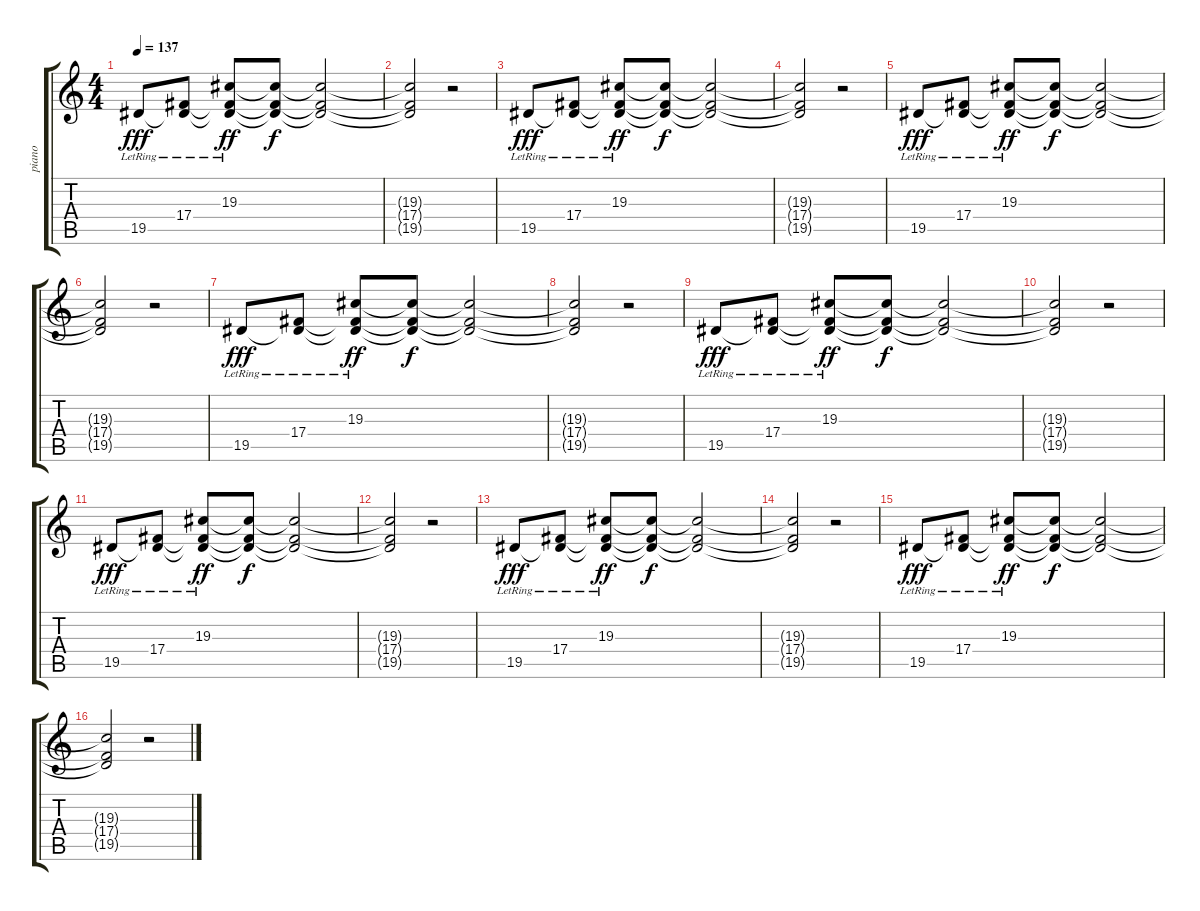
\track ("piano" "piano") {instrument electricpiano1}
\staff {score tabs}
\tuning (Eb4 Bb3 Gb3 Db3 Ab2 Eb2) {hide}
\ts (4 4)
\tempo 137
\clef g2
\ks c
19.5{lr}.8{dy fff} (17.4{lr} 19.5{t}).8 (19.3{lr} 17.4{t} 19.5{t}).8{dy ff} (19.3{t} 17.4{t} 19.5{t}).8{dy f} (19.3{t} 17.4{t} 19.5{t}).2 |
(19.3{t} 17.4{t} 19.5{t}).2 r.2 |
19.5{lr}.8{dy fff} (17.4{lr} 19.5{t}).8 (19.3{lr} 17.4{t} 19.5{t}).8{dy ff} (19.3{t} 17.4{t} 19.5{t}).8{dy f} (19.3{t} 17.4{t} 19.5{t}).2 |
(19.3{t} 17.4{t} 19.5{t}).2 r.2 |
19.5{lr}.8{dy fff} (17.4{lr} 19.5{t}).8 (19.3{lr} 17.4{t} 19.5{t}).8{dy ff} (19.3{t} 17.4{t} 19.5{t}).8{dy f} (19.3{t} 17.4{t} 19.5{t}).2 |
(19.3{t} 17.4{t} 19.5{t}).2 r.2 |
19.5{lr}.8{dy fff} (17.4{lr} 19.5{t}).8 (19.3{lr} 17.4{t} 19.5{t}).8{dy ff} (19.3{t} 17.4{t} 19.5{t}).8{dy f} (19.3{t} 17.4{t} 19.5{t}).2 |
(19.3{t} 17.4{t} 19.5{t}).2 r.2 |
19.5{lr}.8{dy fff} (17.4{lr} 19.5{t}).8 (19.3{lr} 17.4{t} 19.5{t}).8{dy ff} (19.3{t} 17.4{t} 19.5{t}).8{dy f} (19.3{t} 17.4{t} 19.5{t}).2 |
(19.3{t} 17.4{t} 19.5{t}).2 r.2 |
19.5{lr}.8{dy fff} (17.4{lr} 19.5{t}).8 (19.3{lr} 17.4{t} 19.5{t}).8{dy ff} (19.3{t} 17.4{t} 19.5{t}).8{dy f} (19.3{t} 17.4{t} 19.5{t}).2 |
(19.3{t} 17.4{t} 19.5{t}).2 r.2 |
19.5{lr}.8{dy fff} (17.4{lr} 19.5{t}).8 (19.3{lr} 17.4{t} 19.5{t}).8{dy ff} (19.3{t} 17.4{t} 19.5{t}).8{dy f} (19.3{t} 17.4{t} 19.5{t}).2 |
(19.3{t} 17.4{t} 19.5{t}).2 r.2 |
19.5{lr}.8{dy fff} (17.4{lr} 19.5{t}).8 (19.3{lr} 17.4{t} 19.5{t}).8{dy ff} (19.3{t} 17.4{t} 19.5{t}).8{dy f} (19.3{t} 17.4{t} 19.5{t}).2 |
(19.3{t} 17.4{t} 19.5{t}).2 r.2
